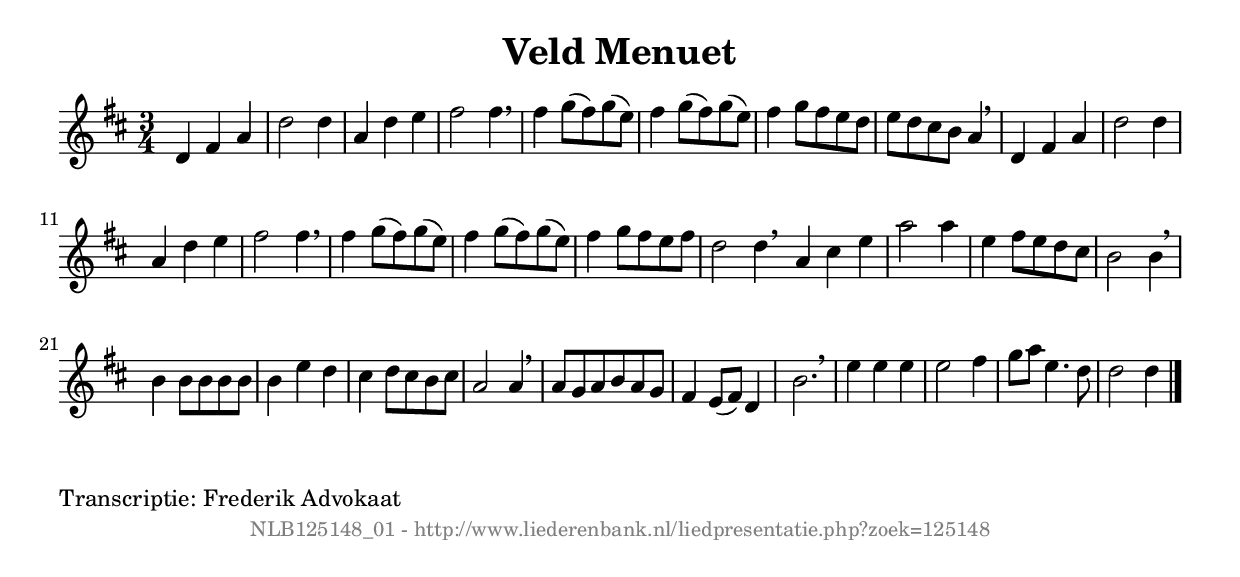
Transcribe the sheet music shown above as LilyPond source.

%
% produced by wce2krn 1.64 (7 June 2014)
%
\version"2.16"
#(append! paper-alist '(("long" . (cons (* 210 mm) (* 2000 mm)))))
#(set-default-paper-size "long")
sb = {\breathe}
mBreak = {\breathe }
bBreak = {\breathe }
x = {\once\override NoteHead #'style = #'cross }
gl=\glissando
itime={\override Staff.TimeSignature #'stencil = ##f }
ficta = {\once\set suggestAccidentals = ##t}
fine = {\once\override Score.RehearsalMark #'self-alignment-X = #1 \mark \markup {\italic{Fine}}}
dc = {\once\override Score.RehearsalMark #'self-alignment-X = #1 \mark \markup {\italic{D.C.}}}
dcf = {\once\override Score.RehearsalMark #'self-alignment-X = #1 \mark \markup {\italic{D.C. al Fine}}}
dcc = {\once\override Score.RehearsalMark #'self-alignment-X = #1 \mark \markup {\italic{D.C. al Coda}}}
ds = {\once\override Score.RehearsalMark #'self-alignment-X = #1 \mark \markup {\italic{D.S.}}}
dsf = {\once\override Score.RehearsalMark #'self-alignment-X = #1 \mark \markup {\italic{D.S. al Fine}}}
dsc = {\once\override Score.RehearsalMark #'self-alignment-X = #1 \mark \markup {\italic{D.S. al Coda}}}
pv = {\set Score.repeatCommands = #'((volta "1"))}
sv = {\set Score.repeatCommands = #'((volta "2"))}
tv = {\set Score.repeatCommands = #'((volta "3"))}
qv = {\set Score.repeatCommands = #'((volta "4"))}
xv = {\set Score.repeatCommands = #'((volta #f))}
\header{ tagline = ""
title = "Veld Menuet"
}
\score {{
\key d \major
\relative g'
{
\set melismaBusyProperties = #'()
\time 3/4
\tempo 4=120
\override Score.MetronomeMark #'transparent = ##t
\override Score.RehearsalMark #'break-visibility = #(vector #t #t #f)
d4 fis a | d2 d4 a d e fis2 fis4 \sb fis g8( fis) g( e) fis4 g8( fis) g( e) fis4 g8 fis e d e d cis b a4 \mBreak \bar "|"
d,4 fis a | d2 d4 a d e fis2 fis4 \sb fis g8( fis) g( e) fis4 g8( fis) g( e) fis4 g8 fis e fis d2 d4 \bar ":|" \bBreak
a4 cis e | a2 a4 e fis8 e d cis b2 b4 \sb b4 b8 b b b b4 e d cis d8 cis b cis a2 a4 \mBreak \bar "|"
a8 g a b a g | fis4 e8( fis) d4 b'2. \sb e4 e e e2 fis4 g8 a e4. d8 d2 d4 \bar "|."
 }}
 \midi { }
 \layout {
            indent = 0.0\cm
}
}
\markup { \wordwrap-string #" 
Transcriptie: Frederik Advokaat
"}
\markup { \vspace #0 } \markup { \with-color #grey \fill-line { \center-column { \smaller "NLB125148_01 - http://www.liederenbank.nl/liedpresentatie.php?zoek=125148" } } }
